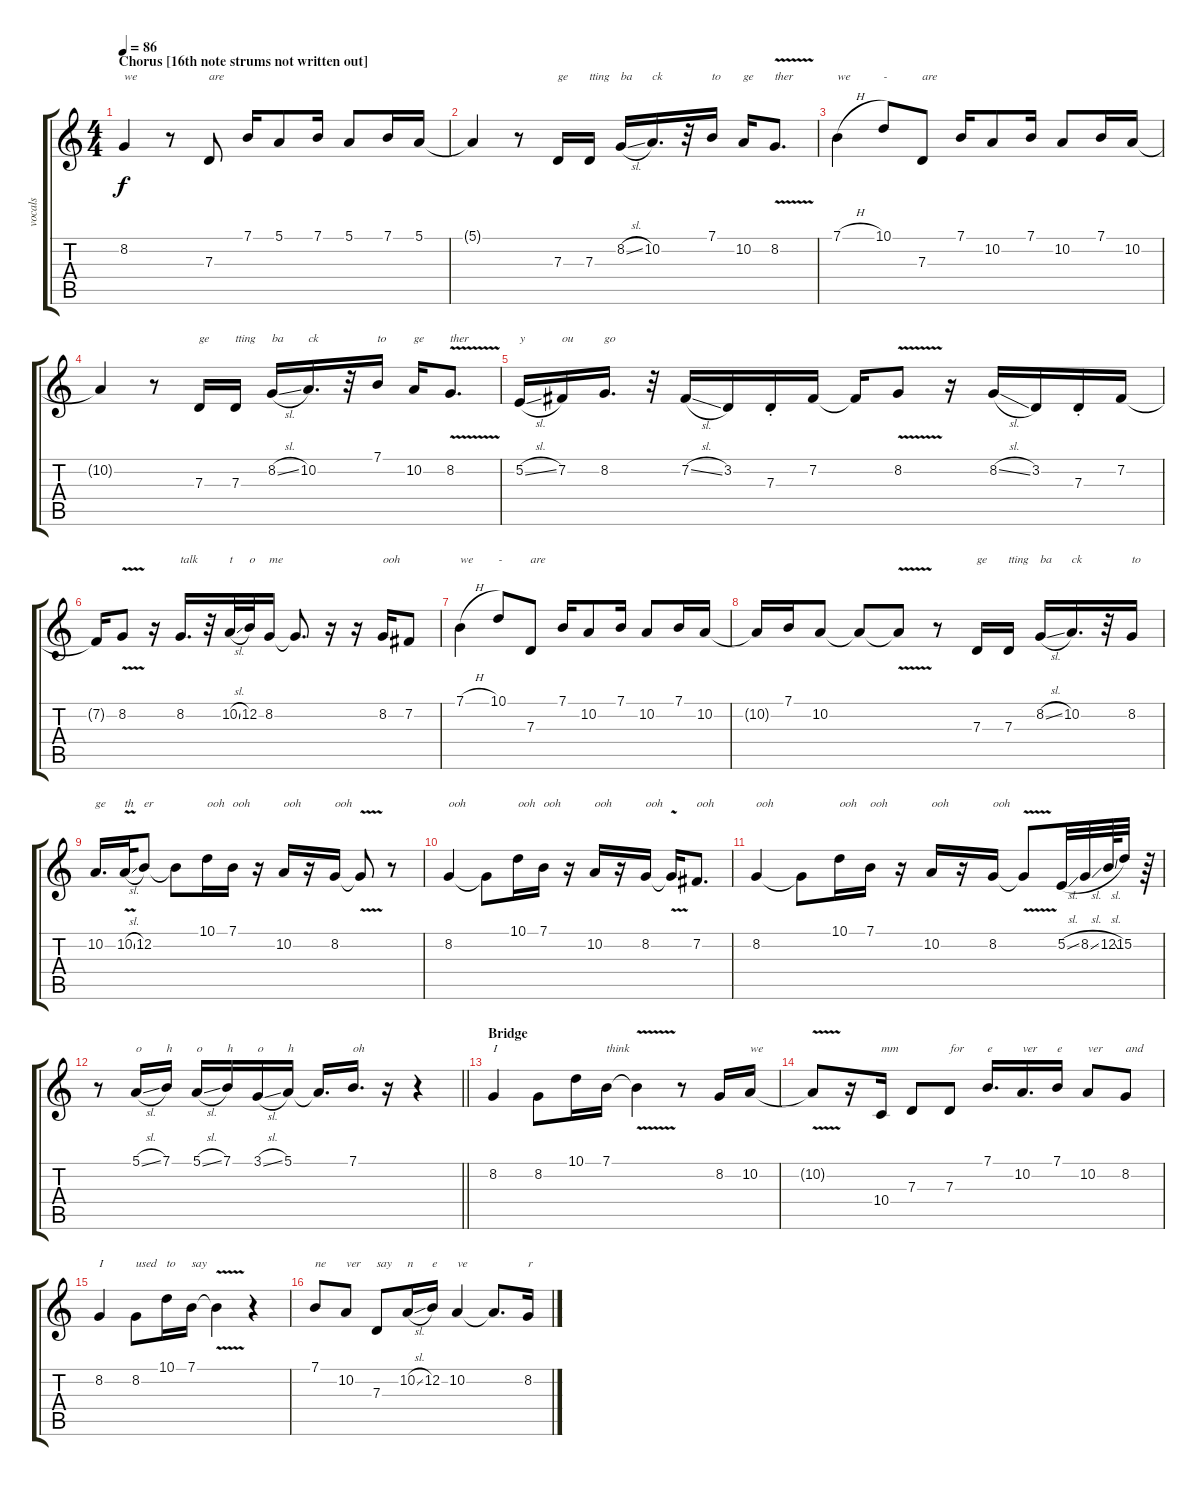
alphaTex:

\track ("vocals" "vocals") {instrument lead2sawtooth}
\staff {score tabs}
\tuning (E4 B3 G3 D3 A2 E2) {hide}
\ts (4 4)
\section ("" "Chorus [16th note strums not written out]")
\tempo 86
\clef g2
\ks c
8.2.4{txt "we" dy f} r.8 7.3.8{txt "are"} 7.1.16 5.1.8 7.1.16 5.1.8 7.1.16 5.1.16 |
5.1{t}.4 r.8 7.3.16{txt "ge"} 7.3.16{txt "tting"} 8.2{sl}.16{txt "ba"} 10.2.16{d txt "ck"} r.32 7.1.16{txt "to"} 10.2.16{txt "ge"} 8.2{v}.8{d txt "ther"} |
7.1{h}.4{txt "we"} 10.1.8{txt "-"} 7.3.8{txt "are"} 7.1.16 10.2.8 7.1.16 10.2.8 7.1.16 10.2.16 |
10.2{t}.4 r.8 7.3.16{txt "ge"} 7.3.16{txt "tting"} 8.2{sl}.16{txt "ba"} 10.2.16{d txt "ck"} r.32 7.1.16{txt "to"} 10.2.16{txt "ge"} 8.2{v}.8{d txt "ther"} |
5.2{sl}.16{txt "y"} 7.2.16{txt "ou"} 8.2.16{d txt "go"} r.32 7.2{sl}.16 3.2.16 7.3{st}.16 7.2.16 7.2{t}.16 8.2{v}.8 r.16 8.2{sl}.16 3.2.16 7.3{st}.16 7.2.16 |
7.2{t}.16 8.2{v}.8 r.16 8.2.16{d txt "talk"} r.32 10.2{sl}.32{txt "t"} 12.2.32{txt "o"} 8.2.16{txt "me"} 8.2{t}.8{d} r.16 r.16 8.2.16{txt "ooh"} 7.2.8 |
7.1{h}.4{txt "we"} 10.1.8{txt "-"} 7.3.8{txt "are"} 7.1.16 10.2.8 7.1.16 10.2.8 7.1.16 10.2.16 |
10.2{t}.16 7.1.16 10.2.8 10.2{t}.8 10.2{v t}.8 r.8 7.3.16{txt "ge"} 7.3.16{txt "tting"} 8.2{sl}.16{txt "ba"} 10.2.16{d txt "ck"} r.32 8.2.16{txt "to"} |
10.2.16{d txt "ge"} 10.2{v sl}.32{txt "th"} 12.2.8{txt "er"} 12.2{t}.8 10.1.16{txt "ooh"} 7.1.16{txt "ooh"} r.16 10.2.16{txt "ooh"} r.16 8.2.16{txt "ooh"} 8.2{v t}.8 r.8 |
8.2.4{txt "ooh"} 8.2{t}.8 10.1.16{txt "ooh"} 7.1.16{txt "ooh"} r.16 10.2.16{txt "ooh"} r.16 8.2.16{txt "ooh"} 8.2{v t}.16 7.2.8{d txt "ooh"} |
8.2.4{txt "ooh"} 8.2{t}.8 10.1.16{txt "ooh"} 7.1.16{txt "ooh"} r.16 10.2.16{txt "ooh"} r.16 8.2.16{txt "ooh"} 8.2{v t}.8 5.2{sl}.32 8.2{sl}.32 12.2{sl}.64 15.2.32 r.64 |
\barLineRight lightlight
r.8 5.1{sl}.16{txt "o"} 7.1.16{txt "h"} 5.1{sl}.16{txt "o"} 7.1.16{txt "h"} 3.1{sl}.16{txt "o"} 5.1.16{txt "h"} 5.1{t}.16{d} 7.1.16{d txt "oh"} r.16 r.4 |
\section ("" "Bridge")
8.2.4{txt "I"} 8.2.8 10.1.16 7.1.16{txt "think"} 7.1{v t}.4 r.8 8.2.16 10.2.16{txt "we"} |
10.2{v t}.8 r.16 10.4.16{txt "mm"} 7.3.8 7.3.8{txt "for"} 7.1.16{d txt "e"} 10.2.16{d txt "ver"} 7.1.16{txt "e"} 10.2.8{txt "ver"} 8.2.8{txt "and"} |
8.2.4{txt "I"} 8.2.8{txt "used"} 10.1.16{txt "to"} 7.1.16{txt "say"} 7.1{v t}.4 r.4 |
7.1.8{txt "ne"} 10.2.8{txt "ver"} 7.3.8{txt "say"} 10.2{sl}.16{txt "n"} 12.2.16{txt "e"} 10.2.4{txt "ve"} 10.2{t}.8{d} 8.2.16{txt "r"}
